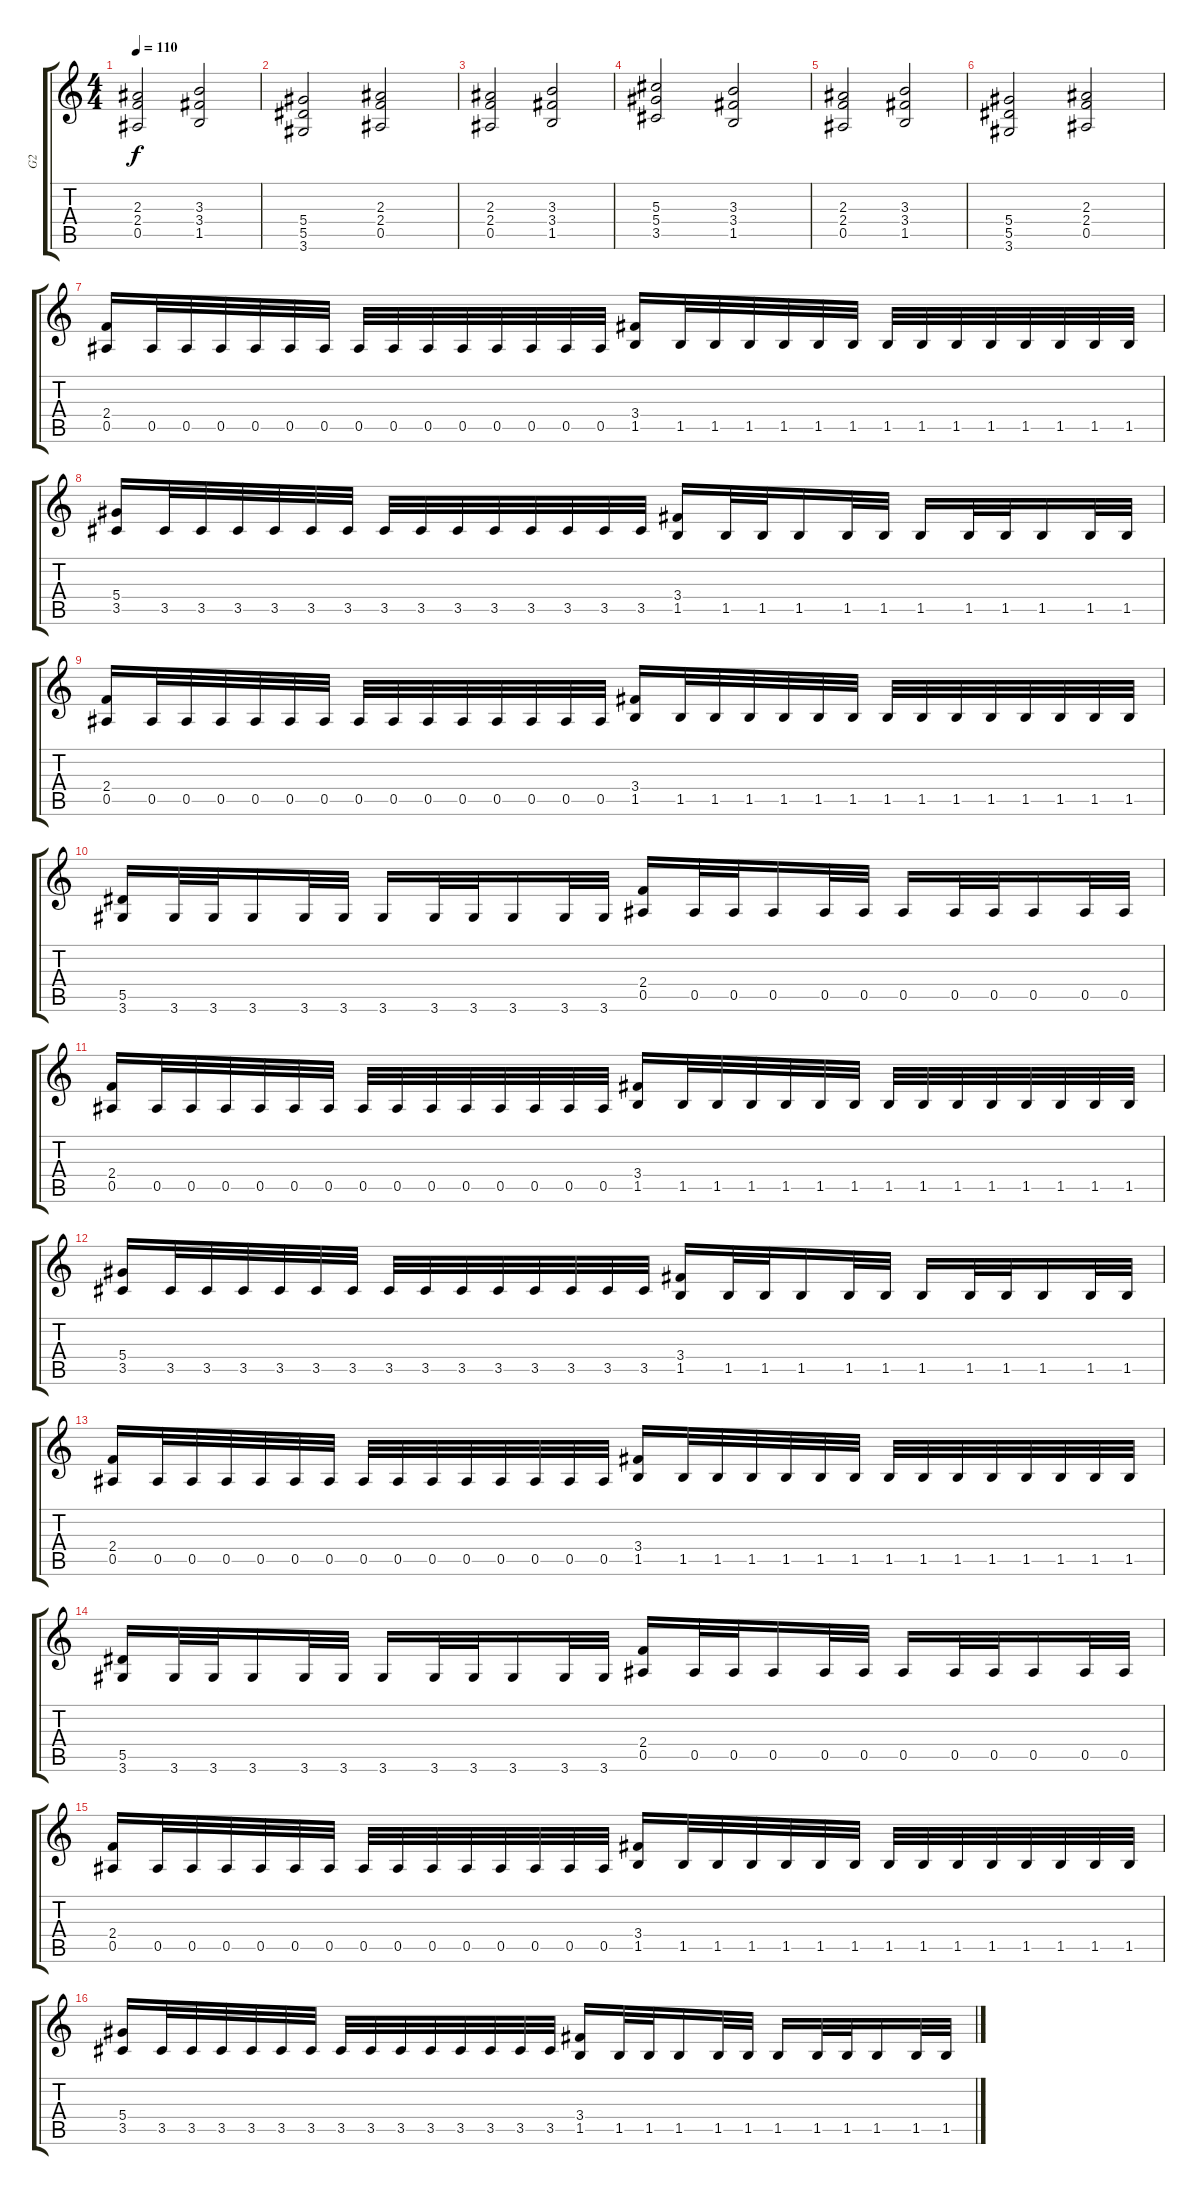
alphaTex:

\track ("G2" "G2") {instrument distortionguitar}
\staff {score tabs}
\tuning (F4 C4 Ab3 Eb3 Bb2 F2) {hide}
\ts (4 4)
\tempo 110
\clef g2
\ks c
(2.3 2.4 0.5).2{dy f} (3.3 3.4 1.5).2 |
(5.4 5.5 3.6).2 (2.3 2.4 0.5).2 |
(2.3 2.4 0.5).2 (3.3 3.4 1.5).2 |
(5.3 5.4 3.5).2 (3.3 3.4 1.5).2 |
(2.3 2.4 0.5).2 (3.3 3.4 1.5).2 |
(5.4 5.5 3.6).2 (2.3 2.4 0.5).2 |
\section ("" "")
(2.4 0.5).16 0.5.32 0.5.32 0.5.32 0.5.32 0.5.32 0.5.32 0.5.32 0.5.32 0.5.32 0.5.32 0.5.32 0.5.32 0.5.32 0.5.32 (3.4 1.5).16 1.5.32 1.5.32 1.5.32 1.5.32 1.5.32 1.5.32 1.5.32 1.5.32 1.5.32 1.5.32 1.5.32 1.5.32 1.5.32 1.5.32 |
(5.4 3.5).16 3.5.32 3.5.32 3.5.32 3.5.32 3.5.32 3.5.32 3.5.32 3.5.32 3.5.32 3.5.32 3.5.32 3.5.32 3.5.32 3.5.32 (3.4 1.5).16 1.5.32 1.5.32 1.5.16 1.5.32 1.5.32 1.5.16 1.5.32 1.5.32 1.5.16 1.5.32 1.5.32 |
(2.4 0.5).16 0.5.32 0.5.32 0.5.32 0.5.32 0.5.32 0.5.32 0.5.32 0.5.32 0.5.32 0.5.32 0.5.32 0.5.32 0.5.32 0.5.32 (3.4 1.5).16 1.5.32 1.5.32 1.5.32 1.5.32 1.5.32 1.5.32 1.5.32 1.5.32 1.5.32 1.5.32 1.5.32 1.5.32 1.5.32 1.5.32 |
(5.5 3.6).16 3.6.32 3.6.32 3.6.16 3.6.32 3.6.32 3.6.16 3.6.32 3.6.32 3.6.16 3.6.32 3.6.32 (2.4 0.5).16 0.5.32 0.5.32 0.5.16 0.5.32 0.5.32 0.5.16 0.5.32 0.5.32 0.5.16 0.5.32 0.5.32 |
(2.4 0.5).16 0.5.32 0.5.32 0.5.32 0.5.32 0.5.32 0.5.32 0.5.32 0.5.32 0.5.32 0.5.32 0.5.32 0.5.32 0.5.32 0.5.32 (3.4 1.5).16 1.5.32 1.5.32 1.5.32 1.5.32 1.5.32 1.5.32 1.5.32 1.5.32 1.5.32 1.5.32 1.5.32 1.5.32 1.5.32 1.5.32 |
(5.4 3.5).16 3.5.32 3.5.32 3.5.32 3.5.32 3.5.32 3.5.32 3.5.32 3.5.32 3.5.32 3.5.32 3.5.32 3.5.32 3.5.32 3.5.32 (3.4 1.5).16 1.5.32 1.5.32 1.5.16 1.5.32 1.5.32 1.5.16 1.5.32 1.5.32 1.5.16 1.5.32 1.5.32 |
(2.4 0.5).16 0.5.32 0.5.32 0.5.32 0.5.32 0.5.32 0.5.32 0.5.32 0.5.32 0.5.32 0.5.32 0.5.32 0.5.32 0.5.32 0.5.32 (3.4 1.5).16 1.5.32 1.5.32 1.5.32 1.5.32 1.5.32 1.5.32 1.5.32 1.5.32 1.5.32 1.5.32 1.5.32 1.5.32 1.5.32 1.5.32 |
(5.5 3.6).16 3.6.32 3.6.32 3.6.16 3.6.32 3.6.32 3.6.16 3.6.32 3.6.32 3.6.16 3.6.32 3.6.32 (2.4 0.5).16 0.5.32 0.5.32 0.5.16 0.5.32 0.5.32 0.5.16 0.5.32 0.5.32 0.5.16 0.5.32 0.5.32 |
(2.4 0.5).16 0.5.32 0.5.32 0.5.32 0.5.32 0.5.32 0.5.32 0.5.32 0.5.32 0.5.32 0.5.32 0.5.32 0.5.32 0.5.32 0.5.32 (3.4 1.5).16 1.5.32 1.5.32 1.5.32 1.5.32 1.5.32 1.5.32 1.5.32 1.5.32 1.5.32 1.5.32 1.5.32 1.5.32 1.5.32 1.5.32 |
(5.4 3.5).16 3.5.32 3.5.32 3.5.32 3.5.32 3.5.32 3.5.32 3.5.32 3.5.32 3.5.32 3.5.32 3.5.32 3.5.32 3.5.32 3.5.32 (3.4 1.5).16 1.5.32 1.5.32 1.5.16 1.5.32 1.5.32 1.5.16 1.5.32 1.5.32 1.5.16 1.5.32 1.5.32
